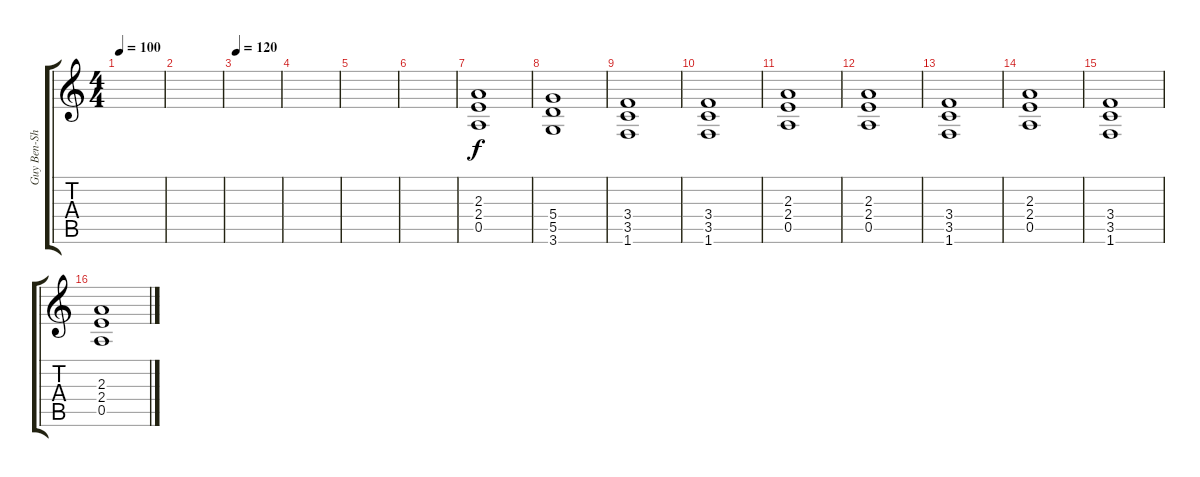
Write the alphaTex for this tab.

\track ("Guy Ben-Shitrit (Rithm Guitar)" "Guy Ben-Sh") {instrument distortionguitar}
\staff {score tabs}
\tuning (E4 B3 G3 D3 A2 E2) {hide}
\ts (4 4)
\tempo 100
\clef g2
\ks c
|
|
\tempo 120
|
|
|
|
(2.3 2.4 0.5).1 |
(5.4 5.5 3.6).1 |
(3.4 3.5 1.6).1 |
(3.4 3.5 1.6).1 |
(2.3 2.4 0.5).1 |
(2.3 2.4 0.5).1 |
(3.4 3.5 1.6).1 |
(2.3 2.4 0.5).1 |
(3.4 3.5 1.6).1 |
(2.3 2.4 0.5).1
